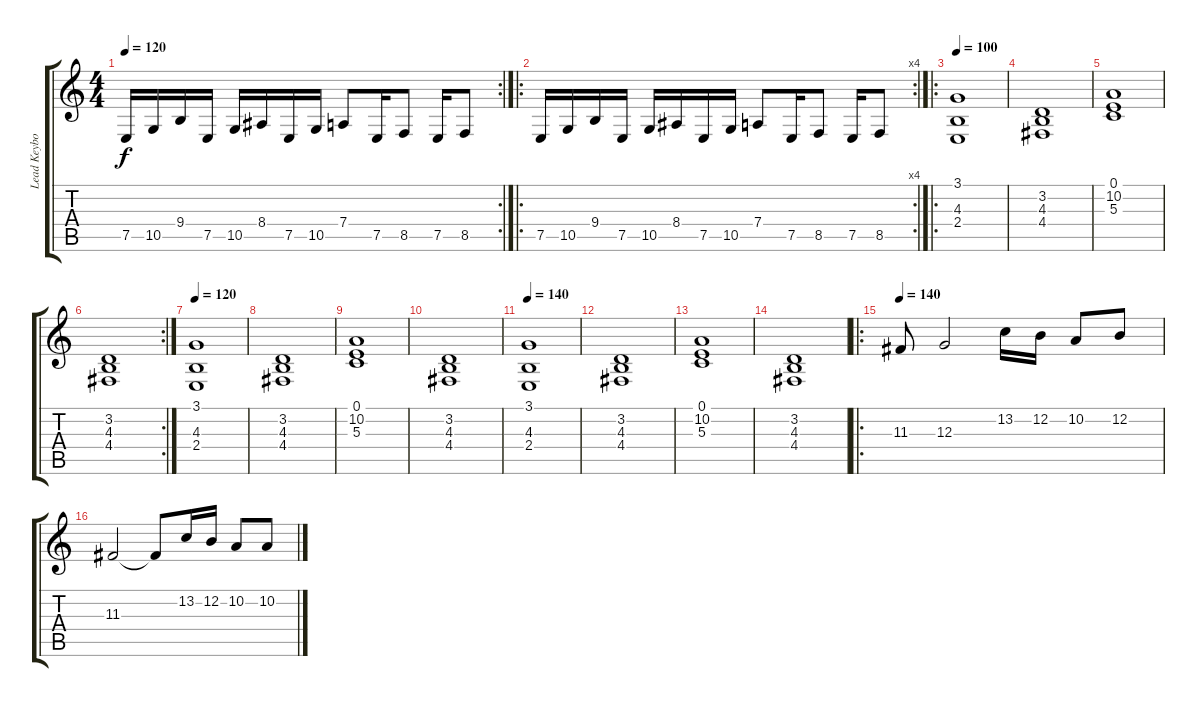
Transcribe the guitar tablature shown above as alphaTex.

\track ("Lead Keyboard" "Lead Keybo") {instrument lead2sawtooth}
\staff {score tabs}
\tuning (E4 B3 G3 D3 A2 E2) {hide}
\rc 2
\ts (4 4)
\tempo 120
\clef g2
\ks c
7.5.16{dy f} 10.5.16 9.4.16 7.5.16 10.5.16 8.4.16 7.5.16 10.5.16 7.4.8 7.5.16 8.5.8 7.5.16 8.5.8 |
\ro
\rc 4
7.5.16 10.5.16 9.4.16 7.5.16 10.5.16 8.4.16 7.5.16 10.5.16 7.4.8 7.5.16 8.5.8 7.5.16 8.5.8 |
\ro
\tempo 100
(3.1 4.3 2.4).1{volume 9 balance 8} |
(3.2 4.3 4.4).1 |
(0.1 10.2 5.3).1 |
\rc 2
(3.2 4.3 4.4).1 |
\tempo 120
(3.1 4.3 2.4).1 |
(3.2 4.3 4.4).1 |
(0.1 10.2 5.3).1 |
(3.2 4.3 4.4).1 |
\tempo 140
(3.1 4.3 2.4).1 |
(3.2 4.3 4.4).1 |
(0.1 10.2 5.3).1 |
(3.2 4.3 4.4).1 |
\ro
\tempo 140
11.3.8{volume 14 balance 8} 12.3.2 13.2.16 12.2.16 10.2.8 12.2.8 |
11.3.2 11.3{t}.8 13.2.16 12.2.16 10.2.8 10.2.8
